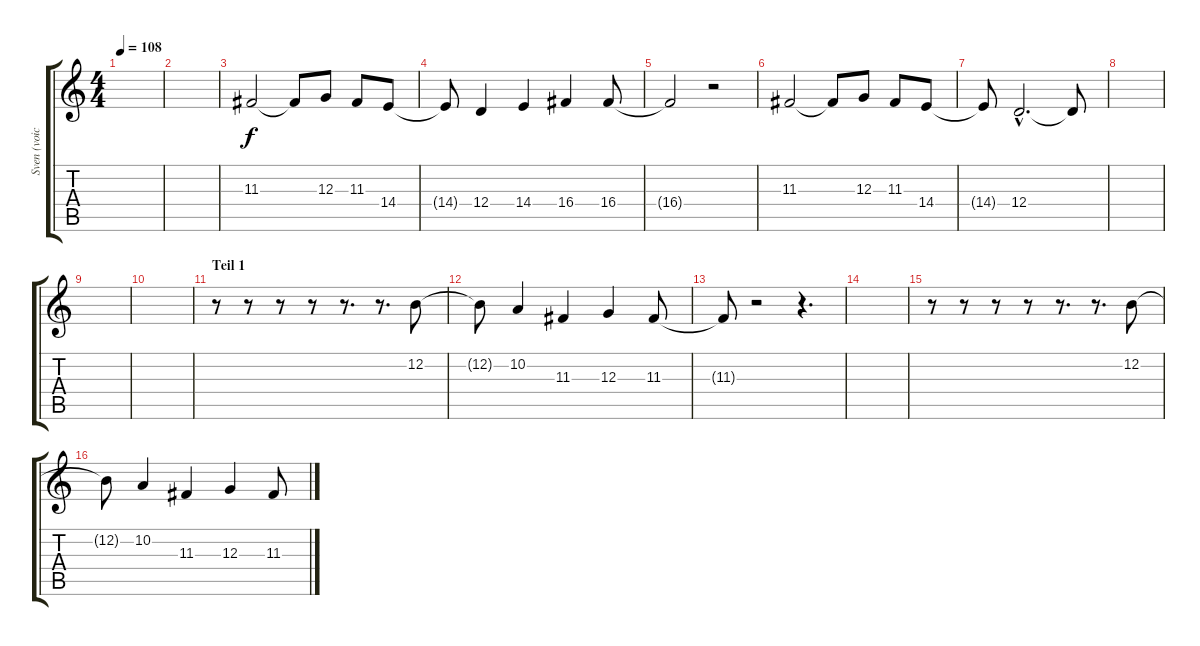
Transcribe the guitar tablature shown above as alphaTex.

\track ("Sven (voice 2)" "Sven (voic") {instrument lead2sawtooth}
\staff {score tabs}
\tuning (E4 B3 G3 D3 A2 E2) {hide}
\ts (4 4)
\tempo 108
\clef g2
\ks c
|
|
11.3.2 11.3{t}.8 12.3.8 11.3.8 14.4.8 |
14.4{t}.8 12.4.4 14.4.4 16.4.4 16.4.8 |
16.4{t}.2 r.2 |
11.3.2 11.3{t}.8 12.3.8 11.3.8 14.4.8 |
14.4{t}.8 12.4{hac}.2{d} 12.4{t}.8 |
|
|
|
\section ("" "Teil 1")
r.8 r.8 r.8 r.8 r.8{d} r.8{d} 12.2.8 |
12.2{t}.8 10.2.4 11.3.4 12.3.4 11.3.8 |
11.3{t}.8 r.2 r.4{d} |
|
r.8 r.8 r.8 r.8 r.8{d} r.8{d} 12.2.8 |
12.2{t}.8 10.2.4 11.3.4 12.3.4 11.3.8
